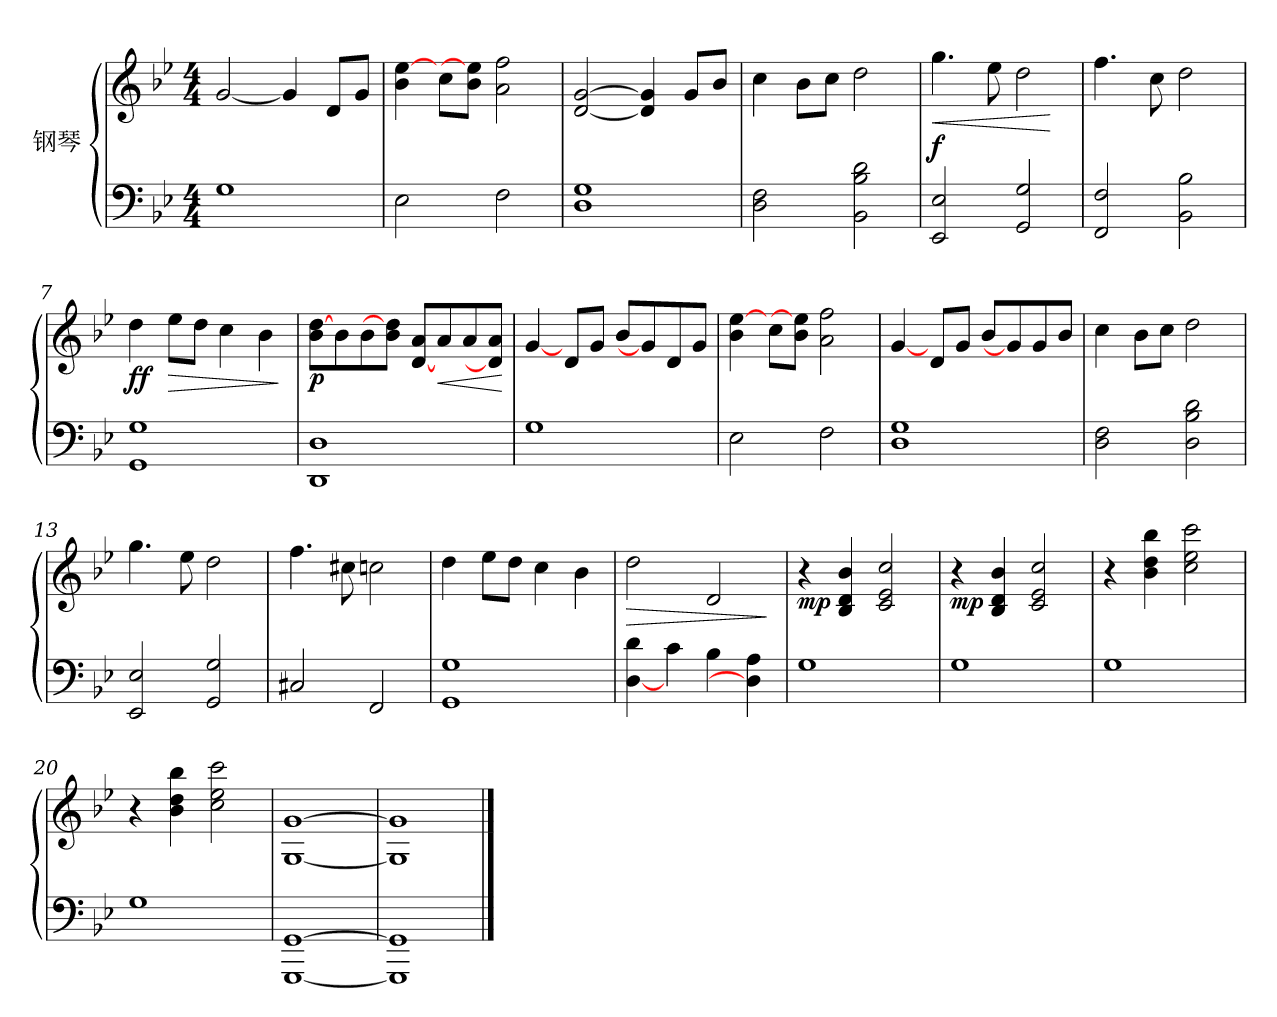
**kern	**kern	**dynam
*part1	*part1	*part1
*staff2	*staff1	*staff1/2
*I"钢琴	*	*
*clefF4	*clefG2	*
*k[b-e-]	*k[b-e-]	*
*M4/4	*M4/4	*
=1	=1	=1
!	!	!LO:DY:b
!	!	!LO:DY:n=1:b
1G	[2g/	mf mf
.	4g/]	.
.	8d/L	.
.	8g/J	.
=2	=2	=2
2E-\	4b-\ [4ee-\	.
.	8cc\L	.
.	8b-\ 8ee-\]J	.
2F\	2a\ 2ff\	.
=3	=3	=3
1D 1G	[2d/ [2g/	.
.	4d/] 4g/]	.
.	8g/L	.
.	8b-/J	.
=4	=4	=4
2D\ 2F\	4cc\	.
.	8b-\L	.
.	8cc\J	.
2BB-\ 2B-\ 2d\	2dd\	.
=5	=5	=5
!	!	!LO:HP:b
!	!	!LO:DY:n=1:a=2
2EE-/ 2E-/	4.gg\	< f
.	8ee-\	.
2GG/ 2G/	2dd\	.
.	.	[
=6	=6	=6
2FF/ 2F/	4.ff\	.
.	8cc\	.
2BB-\ 2B-\	2dd\	.
=7	=7	=7
!	!	!LO:DY:b
1GG 1G	4dd\	ff
!	!	!LO:HP:b
.	8ee-\L	>
.	8dd\J	.
.	4cc\	.
.	4b-\	.
.	.	]
!!LO:LB:g=z
=8	=8	=8
!	!	!LO:DY:b
1DD 1D	8b-\ [8dd\L	p
.	8b-\	.
.	8b-\	.
.	8b-\ 8dd\]J	.
.	[8d/ 8a/L	.
!	!	!LO:HP:b
.	8a/	<
.	8a/	.
.	8d/] 8a/J	.
.	.	[
=9	=9	=9
!	!	!LO:DY:b
!	!	!LO:DY:n=1:b
1G	[4g/	mf mf
!	!	!LO:DY:n=2:b
.	8d/L	other-dynamics
.	8g/J	.
.	8b-/L	.
!	!	!LO:DY:n=3:b
.	8g/]	other-dynamics
.	8d/	.
.	8g/J	.
=10	=10	=10
2E-\	4b-\ [4ee-\	.
.	8cc\L	.
.	8b-\ 8ee-\]J	.
2F\	2a\ 2ff\	.
=11	=11	=11
1D 1G	[4g/	.
!	!	!LO:DY:b
.	8d/L	other-dynamics
.	8g/J	.
.	8b-/L	.
!	!	!LO:DY:b
.	8g/]	other-dynamics
.	8g/	.
.	8b-/J	.
=12	=12	=12
2D\ 2F\	4cc\	.
.	8b-\L	.
.	8cc\J	.
2D\ 2B-\ 2d\	2dd\	.
=13	=13	=13
2EE-/ 2E-/	4.gg\	.
.	8ee-\	.
2GG/ 2G/	2dd\	.
=14	=14	=14
2C#X/	4.ff\	.
.	8cc#X\	.
2FF/	2ccn\	.
!!LO:LB:g=z
=15	=15	=15
1GG 1G	4dd\	.
.	8ee-\L	.
.	8dd\J	.
.	4cc\	.
.	4b-\	.
=16	=16	=16
!	!	!LO:HP:b
[4D\ 4d\	2dd\	>
4c\	.	.
4B-\	2d/	.
4D\] 4A\	.	.
.	.	]
=17	=17	=17
!	!	!LO:DY:b
1G	4r	mp
.	4B-/ 4d/ 4b-/	.
.	2c/ 2e-/ 2cc/	.
=18	=18	=18
!	!	!LO:DY:b
1G	4r	mp
.	4B-/ 4d/ 4b-/	.
.	2c/ 2e-/ 2cc/	.
=19	=19	=19
1G	4r	.
.	4b-\ 4dd\ 4bb-\	.
.	2cc\ 2ee-\ 2ccc\	.
=20	=20	=20
1G	4r	.
.	4b-\ 4dd\ 4bb-\	.
.	2cc\ 2ee-\ 2ccc\	.
=21	=21	=21
[1GGG [1GG	[1G [1g	.
=22	=22	=22
1GGG] 1GG]	1G] 1g]	.
==	==	==
*-	*-	*-
